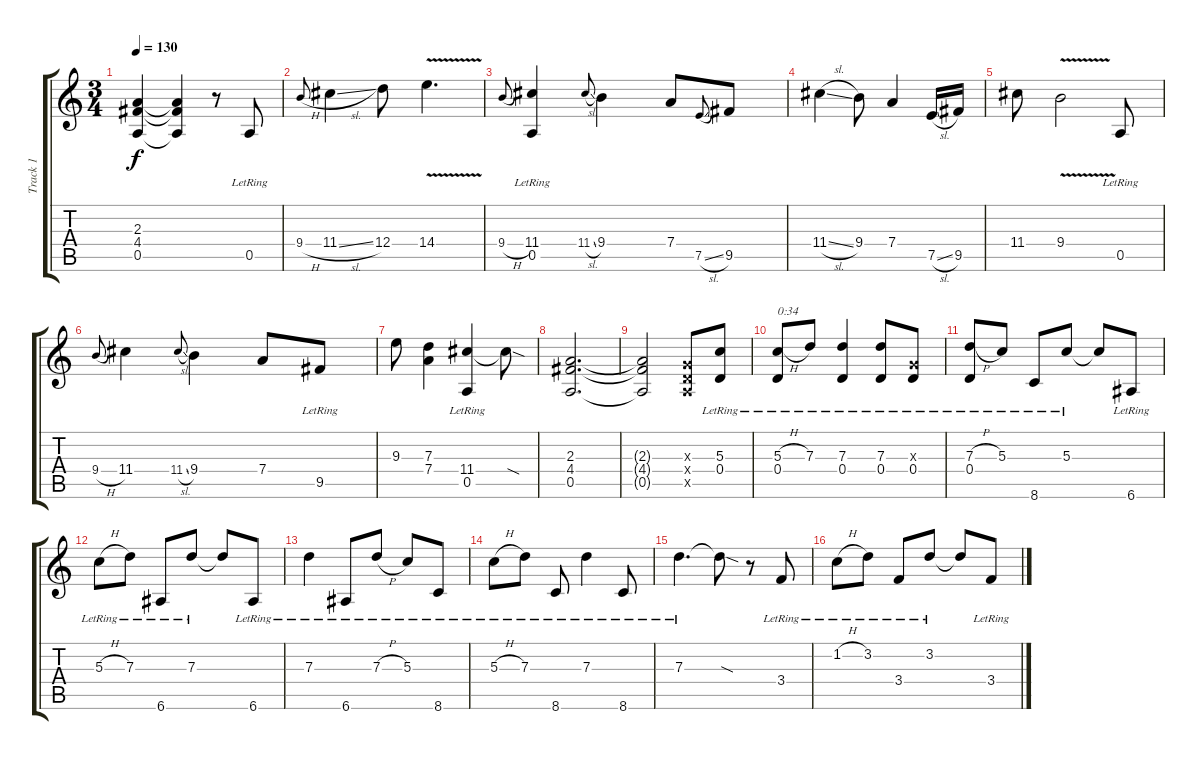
\track ("Track 1" "Track 1") {instrument overdrivenguitar}
\staff {score tabs}
\tuning (E4 B3 G3 D3 A2 E2) {hide}
\ts (3 4)
\tempo 130
\clef g2
\ks c
(2.3{t} 4.4{t} 0.5{t}).4{dy f} (2.3{t} 4.4{t} 0.5{t}).4 r.8 0.5{lr}.8 |
9.4{h}.8{gr onbeat} 11.4{sl}.4 12.4.8 14.4{v}.4{d} |
9.4{h}.8{gr onbeat} (11.4 0.5{lr}).4 11.4{sl}.8{gr onbeat} 9.4.4 7.4.8 7.5{sl}.8{gr onbeat} 9.5.8 |
11.4{sl}.4 9.4.8 7.4.4 7.5{sl}.16 9.5.16 |
11.4.8 9.4{v}.2 0.5{lr}.8 |
9.4{h}.8{gr onbeat} 11.4.4 11.4{sl}.8{gr onbeat} 9.4.4 7.4.8 9.5{lr}.8 |
9.3.8 (7.3 7.4).4 (11.4 0.5{lr}).4 11.4{sod t}.8 |
(2.3 4.4 0.5).2{d} |
(2.3{t} 4.4{t} 0.5{t}).2 (0.3{x} 0.4{x} 0.5{x}).8 (5.3{lr} 0.4{lr}).8 |
(5.3{h lr} 0.4{lr}).8{txt "0:34"} 7.3{lr}.8 (7.3{lr} 0.4{lr}).4 (7.3{lr} 0.4{lr}).8 (0.3{x} 0.4{lr}).8 |
(7.3{h lr} 0.4{lr}).8 5.3{lr}.8 8.6{lr}.8 5.3{lr}.8 5.3{t}.8 6.6{lr}.8 |
5.3{h lr}.8 7.3{lr}.8 6.6{lr}.8 7.3{lr}.8 7.3{t}.8 6.6{lr}.8 |
7.3{lr}.4 6.6{lr}.8 7.3{h lr}.8 5.3{lr}.8 8.6{lr}.8 |
5.3{h lr}.8 7.3{lr}.8 8.6{lr}.8 7.3{lr}.4 8.6{lr}.8 |
7.3{lr}.4{d} 7.3{sod t}.8 r.8 3.4{lr}.8 |
1.2{h lr}.8 3.2{lr}.8 3.4{lr}.8 3.2{lr}.8 3.2{t}.8 3.4{lr}.8
